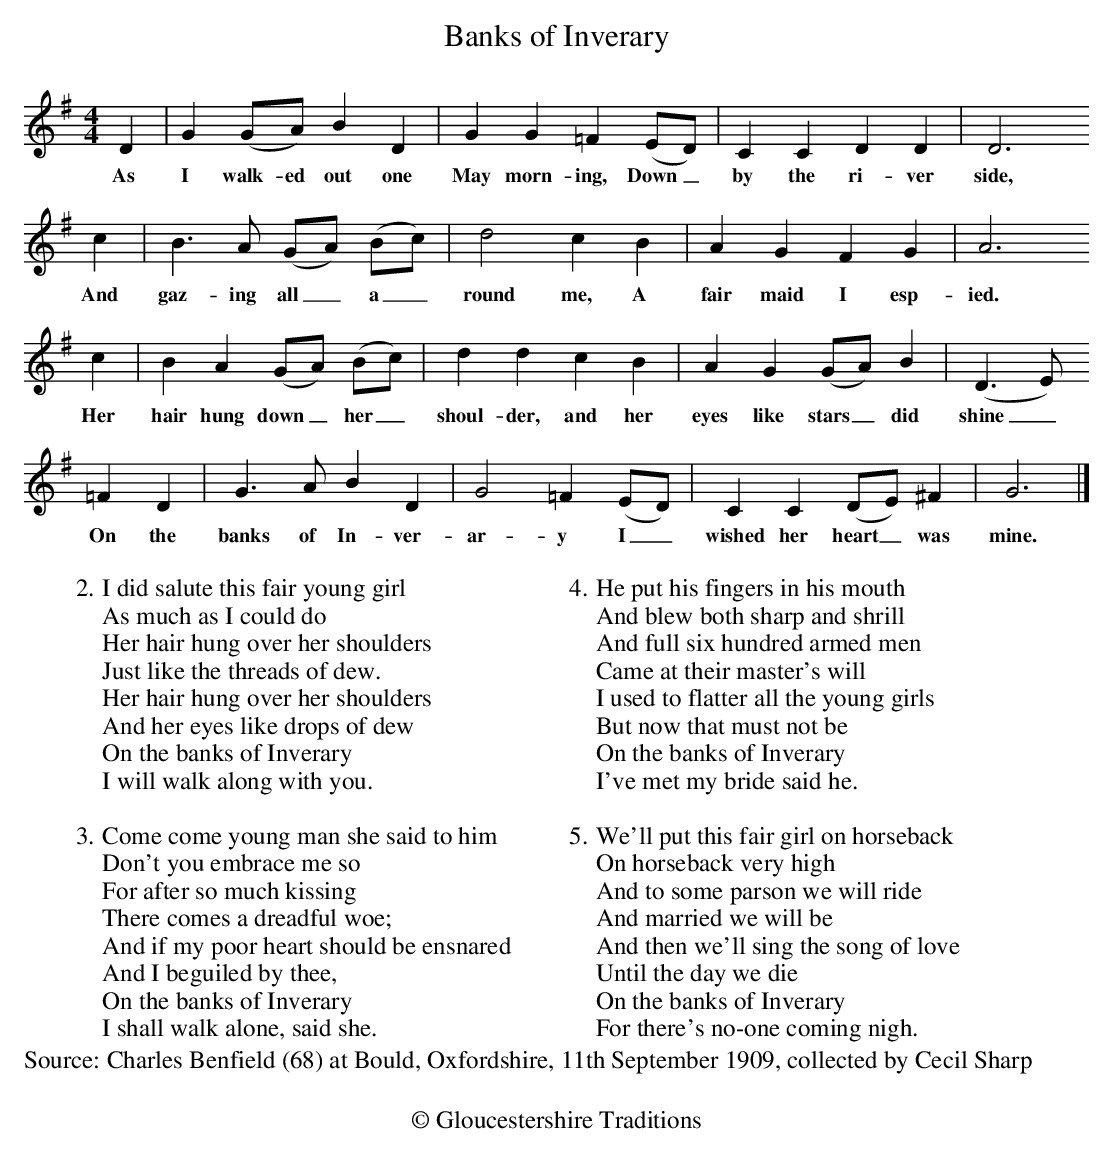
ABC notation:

X:1
T: Banks of Inverary
M: 4/4
L: 1/4
K: G
D | G(G/A/)BD | GG=F(E/D/) | CCDD | D3
w:As I walk-ed out one May morn-ing, Down_ by the ri-ver side,
c | B3/A/ (G/A/) (B/c/) | d2cB | AGFG | A3
w:And gaz-ing all_ a_round me, A fair maid I esp-ied.
c | BA(G/A/) (B/c/) | ddcB | AG(G/A/)B | (D3/E/)
w:Her hair hung down_her_ shoul-der, and her eyes like stars_ did shine_
=FD | G3/A/BD | G2=F(E/D/) | CC(D/E/)^F | G3 |]
w:On the banks of In-ver-ar-y I_ wished her heart_ was mine.
%%text
%%text
W:2. I did salute this fair young girl
W:As much as I could do
W:Her hair hung over her shoulders
W:Just like the threads of dew.
W:Her hair hung over her shoulders
W:And her eyes like drops of dew
W:On the banks of Inverary
W:I will walk along with you.
W:
W:3. Come come young man she said to him
W:Don't you embrace me so
W:For after so much kissing
W: There comes a dreadful woe;
W:And if my poor heart should be ensnared
W: And I beguiled by thee,
W:On the banks of Inverary
W: I shall walk alone, said she.
W:
W:4. He put his fingers in his mouth
W:And blew both sharp and shrill
W:And full six hundred armed men
W:Came at their master's will
W:I used to flatter all the young girls
W:But now that must not be
W:On the banks of Inverary
W:I've met my bride said he.
W:
W:5. We'll put this fair girl on horseback
W:On horseback very high
W:And to some parson we will ride
W:And married we will be
W:And then we'll sing the song of love
W:Until the day we die
W:On the banks of Inverary
W:For there's no-one coming nigh.
